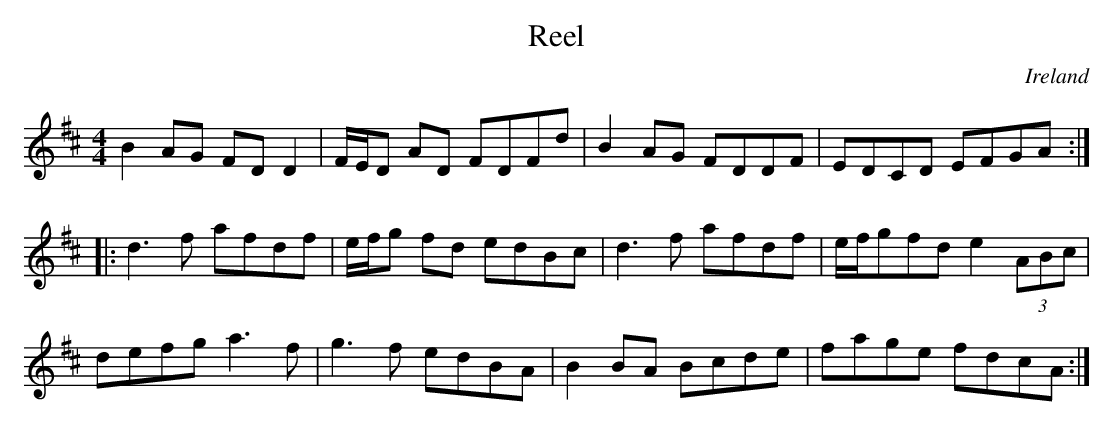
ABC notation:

X:1
T:Reel
O:Ireland
M:4/4
K:D
B2AG FDD2 | F/E/D AD FDFd | B2 AG FDDF | EDCD EFGA ::
d3f afdf | e/f/g fd edBc | d3f afdf | e/f/gfd e2(3ABc |
defg a3f | g3f edBA | B2BA Bcde | fage fdcA :|
